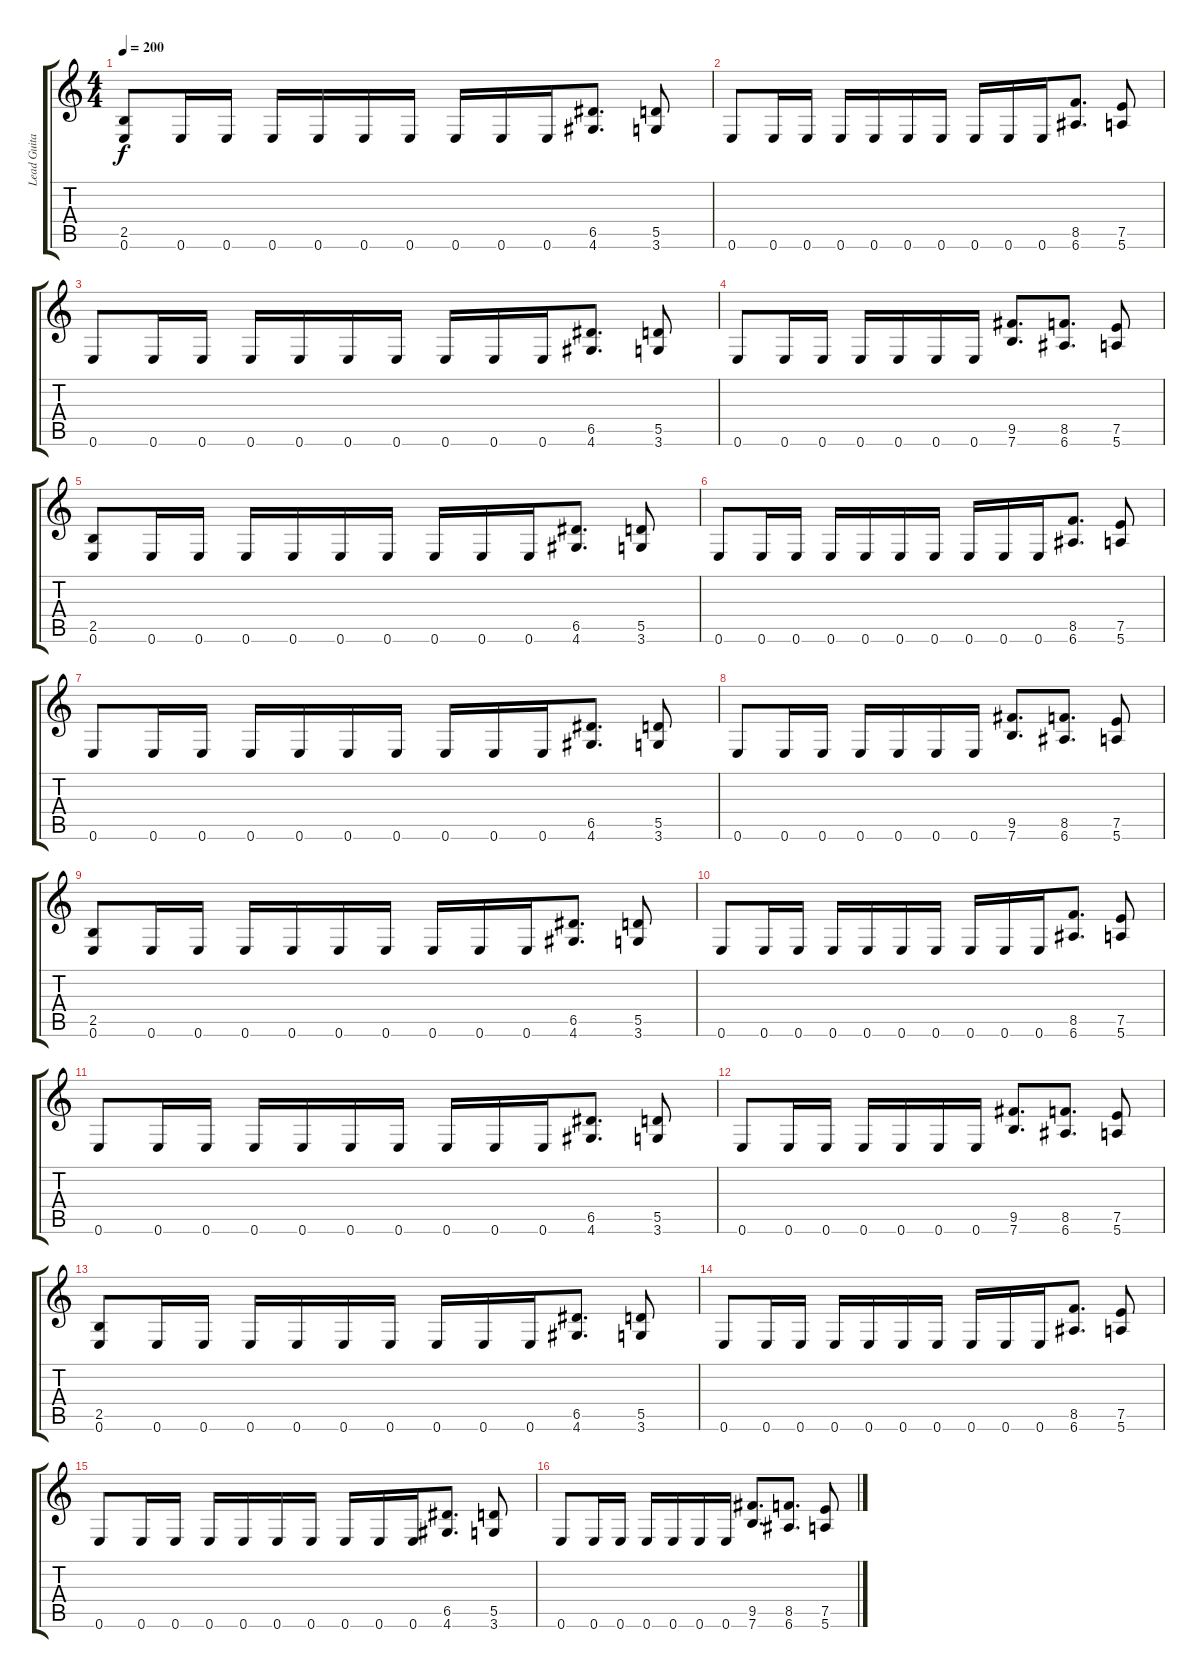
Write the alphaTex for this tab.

\track ("Lead Guitar" "Lead Guita") {instrument distortionguitar}
\staff {score tabs}
\tuning (E4 B3 G3 D3 A2 E2) {hide}
\ts (4 4)
\tempo 200
\clef g2
\ks c
(2.5 0.6).8{dy f} 0.6.16 0.6.16 0.6.16 0.6.16 0.6.16 0.6.16 0.6.16 0.6.16 0.6.16 (6.5 4.6).8{d} (5.5 3.6).8 |
0.6.8 0.6.16 0.6.16 0.6.16 0.6.16 0.6.16 0.6.16 0.6.16 0.6.16 0.6.16 (8.5 6.6).8{d} (7.5 5.6).8 |
0.6.8 0.6.16 0.6.16 0.6.16 0.6.16 0.6.16 0.6.16 0.6.16 0.6.16 0.6.16 (6.5 4.6).8{d} (5.5 3.6).8 |
0.6.8 0.6.16 0.6.16 0.6.16 0.6.16 0.6.16 0.6.16 (9.5 7.6).8{d} (8.5 6.6).8{d} (7.5 5.6).8 |
(2.5 0.6).8 0.6.16 0.6.16 0.6.16 0.6.16 0.6.16 0.6.16 0.6.16 0.6.16 0.6.16 (6.5 4.6).8{d} (5.5 3.6).8 |
0.6.8 0.6.16 0.6.16 0.6.16 0.6.16 0.6.16 0.6.16 0.6.16 0.6.16 0.6.16 (8.5 6.6).8{d} (7.5 5.6).8 |
0.6.8 0.6.16 0.6.16 0.6.16 0.6.16 0.6.16 0.6.16 0.6.16 0.6.16 0.6.16 (6.5 4.6).8{d} (5.5 3.6).8 |
0.6.8 0.6.16 0.6.16 0.6.16 0.6.16 0.6.16 0.6.16 (9.5 7.6).8{d} (8.5 6.6).8{d} (7.5 5.6).8 |
(2.5 0.6).8 0.6.16 0.6.16 0.6.16 0.6.16 0.6.16 0.6.16 0.6.16 0.6.16 0.6.16 (6.5 4.6).8{d} (5.5 3.6).8 |
0.6.8 0.6.16 0.6.16 0.6.16 0.6.16 0.6.16 0.6.16 0.6.16 0.6.16 0.6.16 (8.5 6.6).8{d} (7.5 5.6).8 |
0.6.8 0.6.16 0.6.16 0.6.16 0.6.16 0.6.16 0.6.16 0.6.16 0.6.16 0.6.16 (6.5 4.6).8{d} (5.5 3.6).8 |
0.6.8 0.6.16 0.6.16 0.6.16 0.6.16 0.6.16 0.6.16 (9.5 7.6).8{d} (8.5 6.6).8{d} (7.5 5.6).8 |
(2.5 0.6).8 0.6.16 0.6.16 0.6.16 0.6.16 0.6.16 0.6.16 0.6.16 0.6.16 0.6.16 (6.5 4.6).8{d} (5.5 3.6).8 |
0.6.8 0.6.16 0.6.16 0.6.16 0.6.16 0.6.16 0.6.16 0.6.16 0.6.16 0.6.16 (8.5 6.6).8{d} (7.5 5.6).8 |
0.6.8 0.6.16 0.6.16 0.6.16 0.6.16 0.6.16 0.6.16 0.6.16 0.6.16 0.6.16 (6.5 4.6).8{d} (5.5 3.6).8 |
0.6.8 0.6.16 0.6.16 0.6.16 0.6.16 0.6.16 0.6.16 (9.5 7.6).8{d} (8.5 6.6).8{d} (7.5 5.6).8
